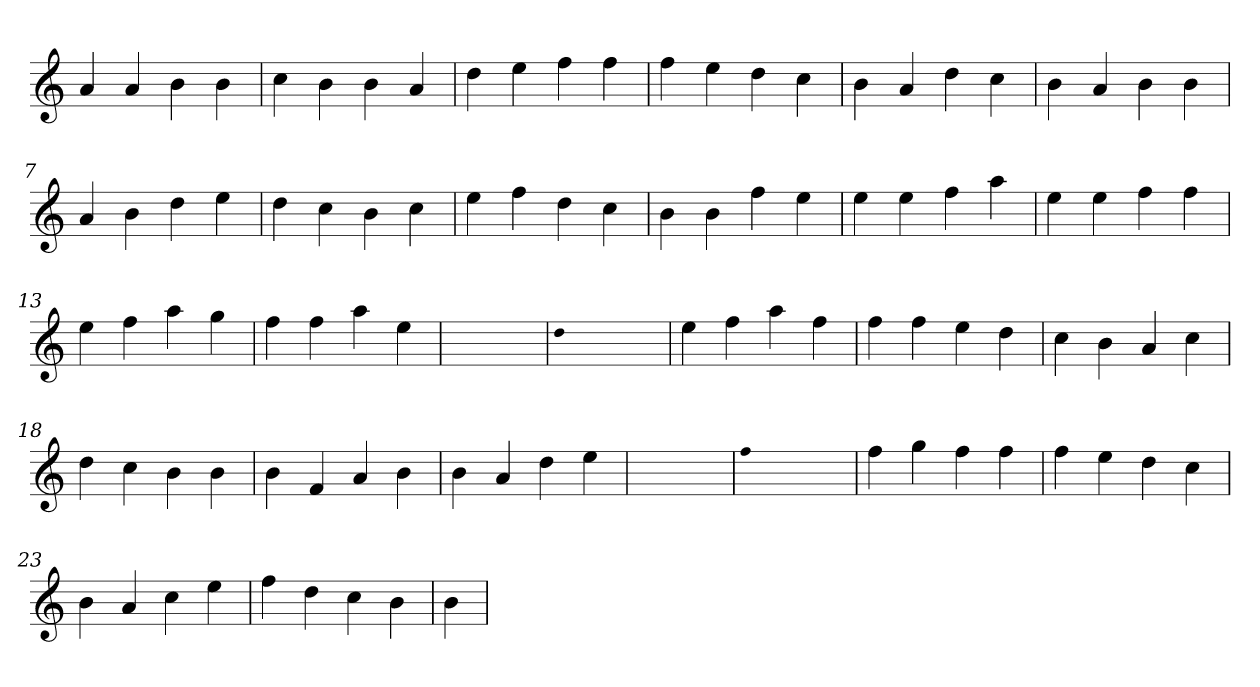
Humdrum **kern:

**kern
*part1
*staff1
*clefG2
=1
4a
4a
4b
4b
=2
4cc
4b
4b
4a
=3
4dd
4ee
4ff
4ff
=4
4ff
4ee
4dd
4cc
=5
4b
4a
4dd
4cc
=6
4b
4a
4b
4b
=7
4a
4b
4dd
4ee
=8
4dd
4cc
4b
4cc
=9
4ee
4ff
4dd
4cc
=10
4b
4b
4ff
4ee
=11
4ee
4ee
4ff
4aa
=12
4ee
4ee
4ff
4ff
=13
4ee
4ff
4aa
4gg
=14
4ff
4ff
4aa
4ee
=15
1ryy
=15
qqdd
1ryy
=15
4ee
4ff
4aa
4ff
=16
4ff
4ff
4ee
4dd
=17
4cc
4b
4a
4cc
=18
4dd
4cc
4b
4b
=19
4b
4f
4a
4b
=20
4b
4a
4dd
4ee
=21
1ryy
=21
qqff
1ryy
=21
4ff
4gg
4ff
4ff
=22
4ff
4ee
4dd
4cc
=23
4b
4a
4cc
4ee
=24
4ff
4dd
4cc
4b
=25
4b
=
*-
